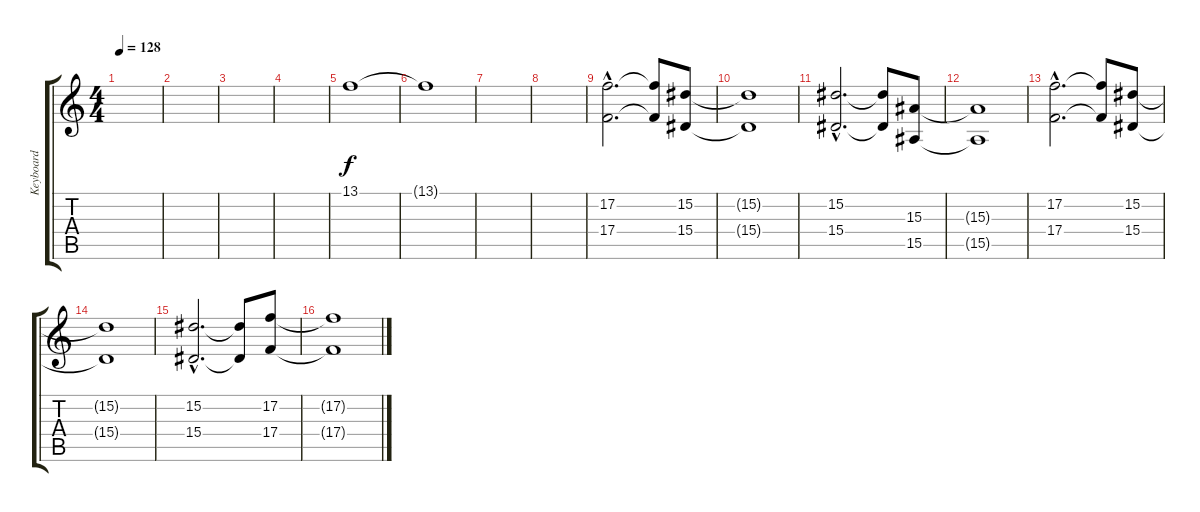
\track ("Keyboard" "Keyboard") {instrument choiraahs}
\staff {score tabs}
\tuning (E4 C4 G3 C3 G2 C2) {hide}
\ts (4 4)
\tempo 128
\clef g2
\ks c
|
|
|
|
13.1.1 |
13.1{t}.1{volume 2} |
|
|
(17.2{hac} 17.4{hac}).2{d volume 7} (17.2{t} 17.4{t}).8 (15.2 15.4).8 |
(15.2{t} 15.4{t}).1 |
(15.2{hac} 15.4{hac}).2{d} (15.2{t} 15.4{t}).8 (15.3 15.5).8 |
(15.3{t} 15.5{t}).1 |
(17.2{hac} 17.4{hac}).2{d} (17.2{t} 17.4{t}).8 (15.2 15.4).8 |
(15.2{t} 15.4{t}).1 |
(15.2{hac} 15.4{hac}).2{d} (15.2{t} 15.4{t}).8 (17.2 17.4).8{volume 5} |
(17.2{t} 17.4{t}).1
